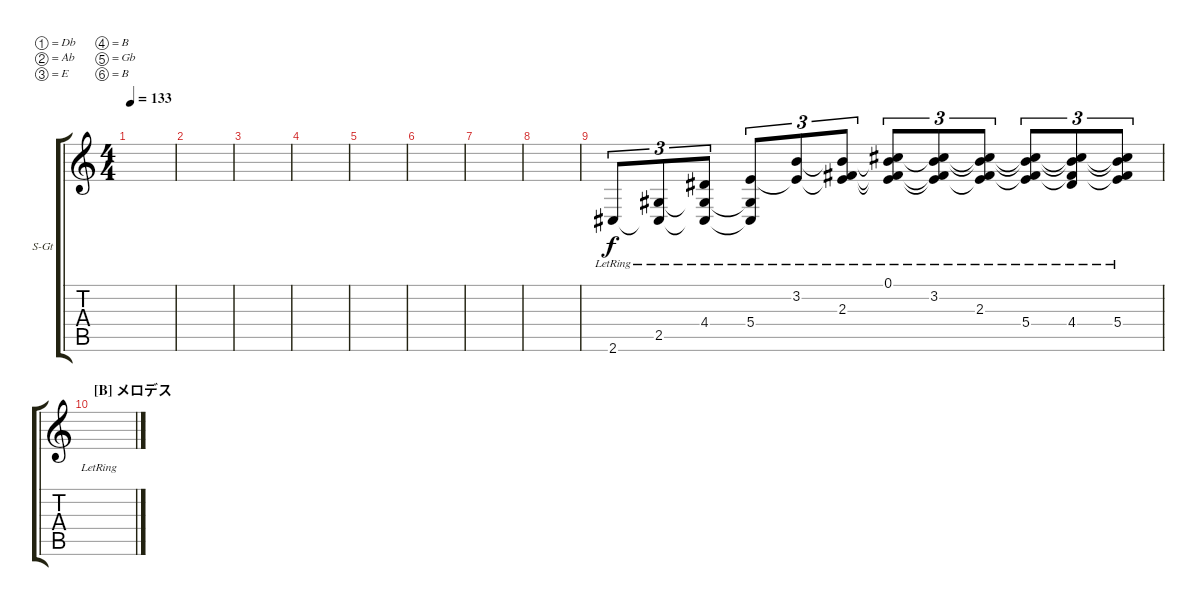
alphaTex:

\bracketExtendMode groupsimilarinstruments
\firstSystemTrackNameOrientation horizontal
\otherSystemsTrackNameOrientation horizontal
\track ("piano" "S-Gt") {instrument acousticgrandpiano}
\staff {score tabs}
\tuning (Db4 Ab3 E3 B2 Gb2 B1)
\displaytranspose 12
\ts (4 4)
\tempo 133
\clef g2
\ks c
|
|
|
|
|
|
|
|
2.6{lr}.8{tu (3 2)} (2.5{lr} 2.6{lr t}).8{tu (3 2)} (4.4{lr} 2.5{lr t} 2.6{lr t}).8{tu (3 2)} (5.4{lr} 2.5{lr t} 2.6{lr t}).8{tu (3 2)} (3.2{lr} 5.4{lr t}).8{tu (3 2)} (2.3{lr} 3.2{lr t} 5.4{lr t}).8{tu (3 2)} (0.1{lr} 3.2{lr t} 2.3{lr t} 5.4{lr t}).8{tu (3 2)} (3.2{lr} 2.3{lr t} 0.1{lr t} 5.4{lr t}).8{tu (3 2)} (0.1{lr t} 3.2{lr t} 2.3{lr} 5.4{lr t}).8{tu (3 2)} (5.4{lr} 0.1{lr t} 3.2{lr t} 2.3{lr t}).8{tu (3 2)} (4.4{lr} 0.1{lr t} 3.2{lr t} 2.3{lr t}).8{tu (3 2)} (0.1{lr t} 3.2{lr t} 2.3{lr t} 5.4{lr}).8{tu (3 2)} |
\section ("B" "メロデス")
